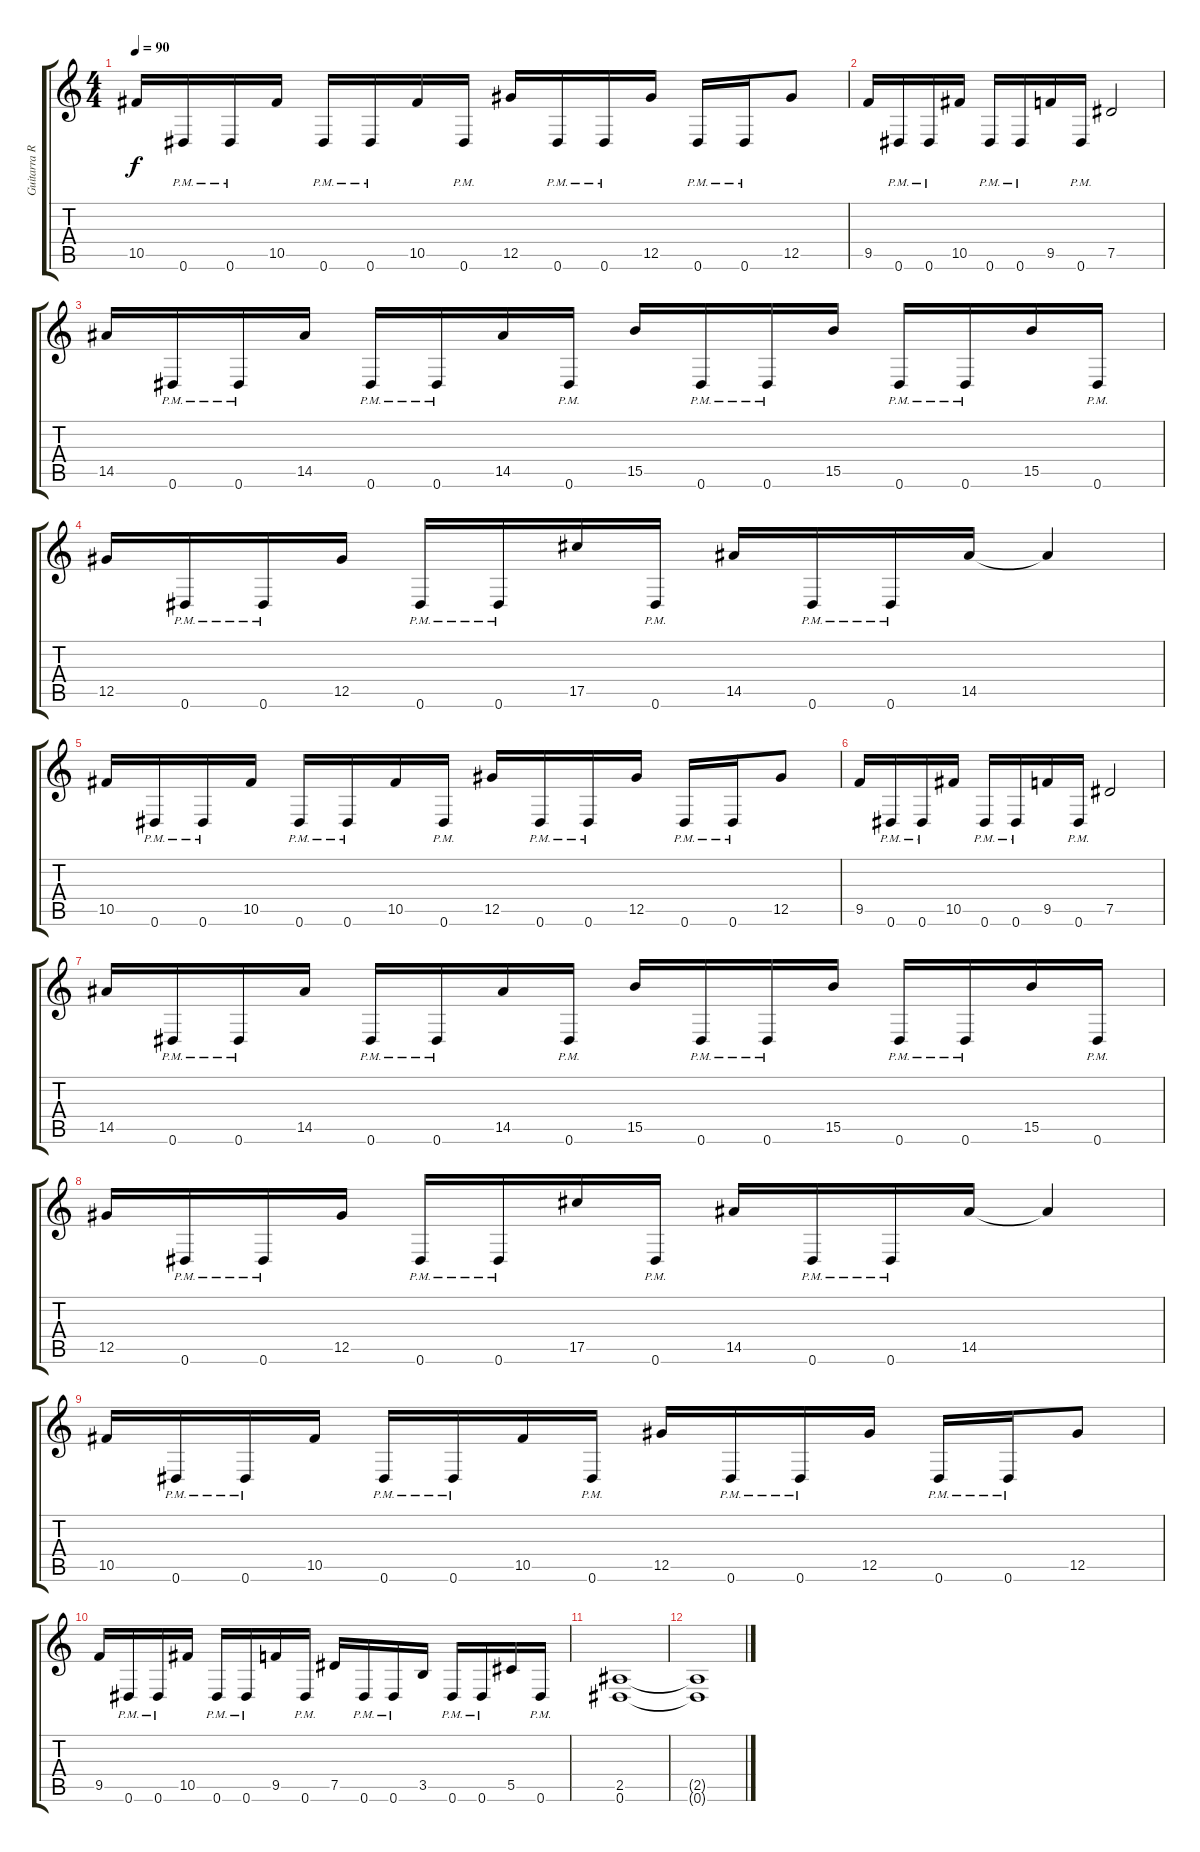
\track ("Guitarra Ritmica" "Guitarra R") {instrument distortionguitar}
\staff {score tabs}
\tuning (Eb4 Bb3 Gb3 Db3 Ab2 Eb2) {hide}
\ts (4 4)
\tempo 90
\clef g2
\ks c
10.5.16{dy f} 0.6{pm}.16 0.6{pm}.16 10.5.16 0.6{pm}.16 0.6{pm}.16 10.5.16 0.6{pm}.16 12.5.16 0.6{pm}.16 0.6{pm}.16 12.5.16 0.6{pm}.16 0.6{pm}.16 12.5.8 |
9.5.16 0.6{pm}.16 0.6{pm}.16 10.5.16 0.6{pm}.16 0.6{pm}.16 9.5.16 0.6{pm}.16 7.5.2 |
14.5.16 0.6{pm}.16 0.6{pm}.16 14.5.16 0.6{pm}.16 0.6{pm}.16 14.5.16 0.6{pm}.16 15.5.16 0.6{pm}.16 0.6{pm}.16 15.5.16 0.6{pm}.16 0.6{pm}.16 15.5.16 0.6{pm}.16 |
12.5.16 0.6{pm}.16 0.6{pm}.16 12.5.16 0.6{pm}.16 0.6{pm}.16 17.5.16 0.6{pm}.16 14.5.16 0.6{pm}.16 0.6{pm}.16 14.5.16 14.5{t}.4 |
10.5.16 0.6{pm}.16 0.6{pm}.16 10.5.16 0.6{pm}.16 0.6{pm}.16 10.5.16 0.6{pm}.16 12.5.16 0.6{pm}.16 0.6{pm}.16 12.5.16 0.6{pm}.16 0.6{pm}.16 12.5.8 |
9.5.16 0.6{pm}.16 0.6{pm}.16 10.5.16 0.6{pm}.16 0.6{pm}.16 9.5.16 0.6{pm}.16 7.5.2 |
14.5.16 0.6{pm}.16 0.6{pm}.16 14.5.16 0.6{pm}.16 0.6{pm}.16 14.5.16 0.6{pm}.16 15.5.16 0.6{pm}.16 0.6{pm}.16 15.5.16 0.6{pm}.16 0.6{pm}.16 15.5.16 0.6{pm}.16 |
12.5.16 0.6{pm}.16 0.6{pm}.16 12.5.16 0.6{pm}.16 0.6{pm}.16 17.5.16 0.6{pm}.16 14.5.16 0.6{pm}.16 0.6{pm}.16 14.5.16 14.5{t}.4 |
10.5.16 0.6{pm}.16 0.6{pm}.16 10.5.16 0.6{pm}.16 0.6{pm}.16 10.5.16 0.6{pm}.16 12.5.16 0.6{pm}.16 0.6{pm}.16 12.5.16 0.6{pm}.16 0.6{pm}.16 12.5.8 |
9.5.16 0.6{pm}.16 0.6{pm}.16 10.5.16 0.6{pm}.16 0.6{pm}.16 9.5.16 0.6{pm}.16 7.5.16 0.6{pm}.16 0.6{pm}.16 3.5.16 0.6{pm}.16 0.6{pm}.16 5.5.16 0.6{pm}.16 |
(2.5 0.6).1 |
(2.5{t} 0.6{t}).1{volume 0}
